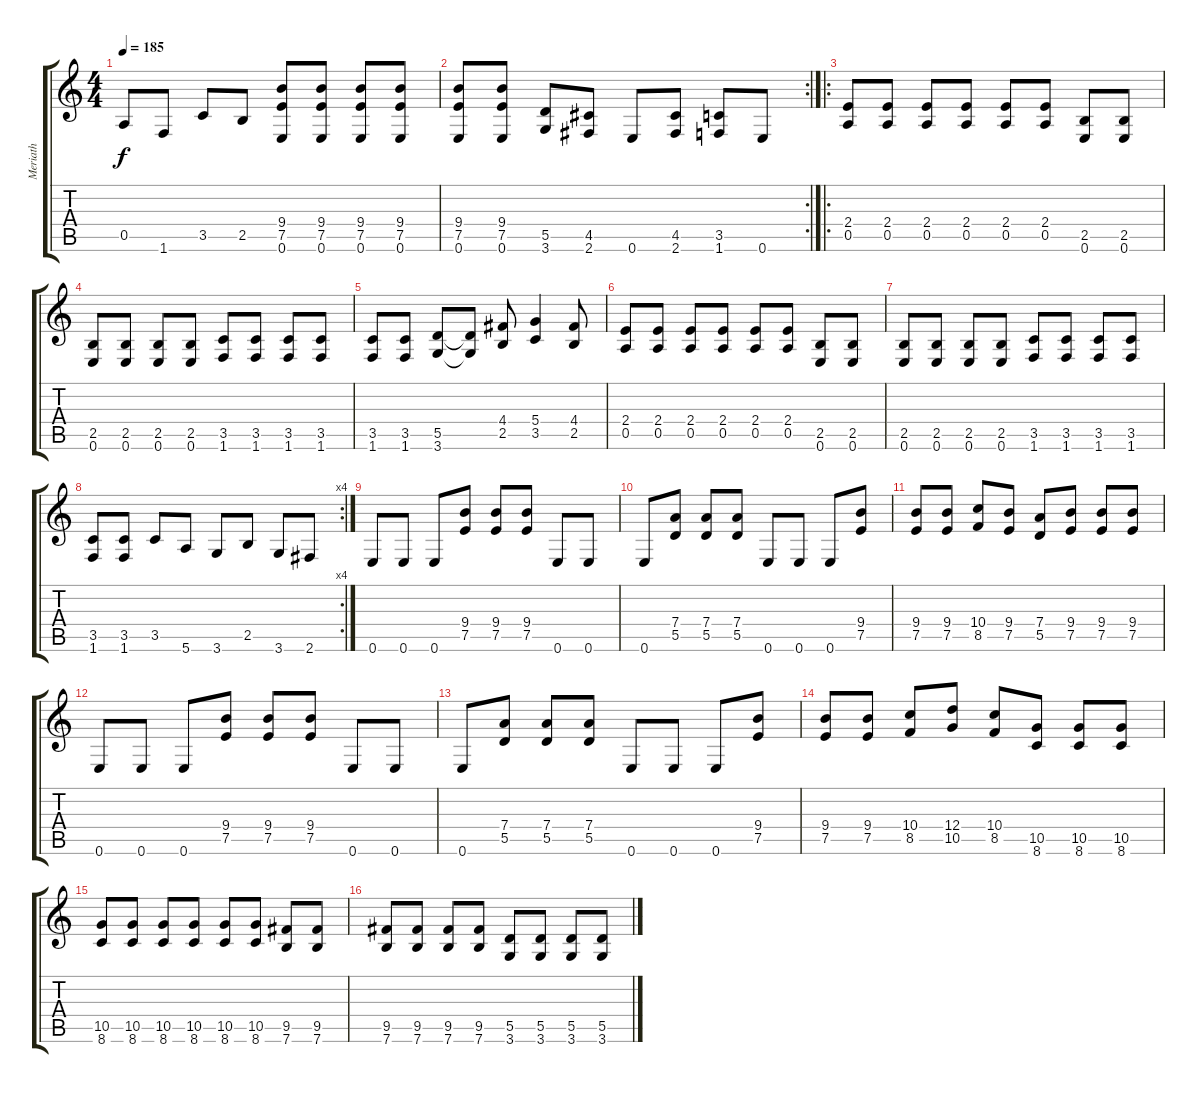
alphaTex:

\track ("Meriath" "Meriath") {instrument distortionguitar}
\staff {score tabs}
\tuning (E4 B3 G3 D3 A2 E2) {hide}
\ts (4 4)
\tempo 185
\clef g2
\ks c
0.5.8{dy f} 1.6.8 3.5.8 2.5.8 (9.4 7.5 0.6).8 (9.4 7.5 0.6).8 (9.4 7.5 0.6).8 (9.4 7.5 0.6).8 |
\rc 2
(9.4 7.5 0.6).8 (9.4 7.5 0.6).8 (5.5 3.6).8 (4.5 2.6).8 0.6.8 (4.5 2.6).8 (3.5 1.6).8 0.6.8 |
\ro
(2.4 0.5).8 (2.4 0.5).8 (2.4 0.5).8 (2.4 0.5).8 (2.4 0.5).8 (2.4 0.5).8 (2.5 0.6).8 (2.5 0.6).8 |
(2.5 0.6).8 (2.5 0.6).8 (2.5 0.6).8 (2.5 0.6).8 (3.5 1.6).8 (3.5 1.6).8 (3.5 1.6).8 (3.5 1.6).8 |
(3.5 1.6).8 (3.5 1.6).8 (5.5 3.6).8 (5.5{t} 3.6{t}).8 (4.4 2.5).8 (5.4 3.5).4 (4.4 2.5).8 |
(2.4 0.5).8 (2.4 0.5).8 (2.4 0.5).8 (2.4 0.5).8 (2.4 0.5).8 (2.4 0.5).8 (2.5 0.6).8 (2.5 0.6).8 |
(2.5 0.6).8 (2.5 0.6).8 (2.5 0.6).8 (2.5 0.6).8 (3.5 1.6).8 (3.5 1.6).8 (3.5 1.6).8 (3.5 1.6).8 |
\rc 4
(3.5 1.6).8 (3.5 1.6).8 3.5.8 5.6.8 3.6.8 2.5.8 3.6.8 2.6.8 |
0.6.8 0.6.8 0.6.8 (9.4 7.5).8 (9.4 7.5).8 (9.4 7.5).8 0.6.8 0.6.8 |
0.6.8 (7.4 5.5).8 (7.4 5.5).8 (7.4 5.5).8 0.6.8 0.6.8 0.6.8 (9.4 7.5).8 |
(9.4 7.5).8 (9.4 7.5).8 (10.4 8.5).8 (9.4 7.5).8 (7.4 5.5).8 (9.4 7.5).8 (9.4 7.5).8 (9.4 7.5).8 |
0.6.8 0.6.8 0.6.8 (9.4 7.5).8 (9.4 7.5).8 (9.4 7.5).8 0.6.8 0.6.8 |
0.6.8 (7.4 5.5).8 (7.4 5.5).8 (7.4 5.5).8 0.6.8 0.6.8 0.6.8 (9.4 7.5).8 |
(9.4 7.5).8 (9.4 7.5).8 (10.4 8.5).8 (12.4 10.5).8 (10.4 8.5).8 (10.5 8.6).8 (10.5 8.6).8 (10.5 8.6).8 |
(10.5 8.6).8 (10.5 8.6).8 (10.5 8.6).8 (10.5 8.6).8 (10.5 8.6).8 (10.5 8.6).8 (9.5 7.6).8 (9.5 7.6).8 |
(9.5 7.6).8 (9.5 7.6).8 (9.5 7.6).8 (9.5 7.6).8 (5.5 3.6).8 (5.5 3.6).8 (5.5 3.6).8 (5.5 3.6).8
